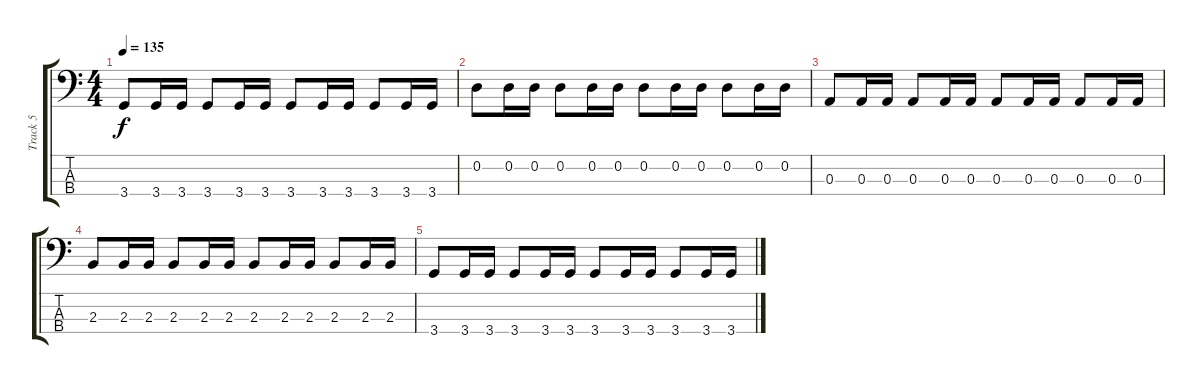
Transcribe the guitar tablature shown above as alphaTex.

\track ("Track 5" "Track 5") {instrument fretlessbass}
\staff {score tabs}
\tuning (G2 D2 A1 E1) {hide}
\ts (4 4)
\tempo 135
\clef f4
\ks c
3.4.8{dy f} 3.4.16 3.4.16 3.4.8 3.4.16 3.4.16 3.4.8 3.4.16 3.4.16 3.4.8 3.4.16 3.4.16 |
0.2.8 0.2.16 0.2.16 0.2.8 0.2.16 0.2.16 0.2.8 0.2.16 0.2.16 0.2.8 0.2.16 0.2.16 |
0.3.8 0.3.16 0.3.16 0.3.8 0.3.16 0.3.16 0.3.8 0.3.16 0.3.16 0.3.8 0.3.16 0.3.16 |
2.3.8 2.3.16 2.3.16 2.3.8 2.3.16 2.3.16 2.3.8 2.3.16 2.3.16 2.3.8 2.3.16 2.3.16 |
3.4.8 3.4.16 3.4.16 3.4.8 3.4.16 3.4.16 3.4.8 3.4.16 3.4.16 3.4.8 3.4.16 3.4.16
